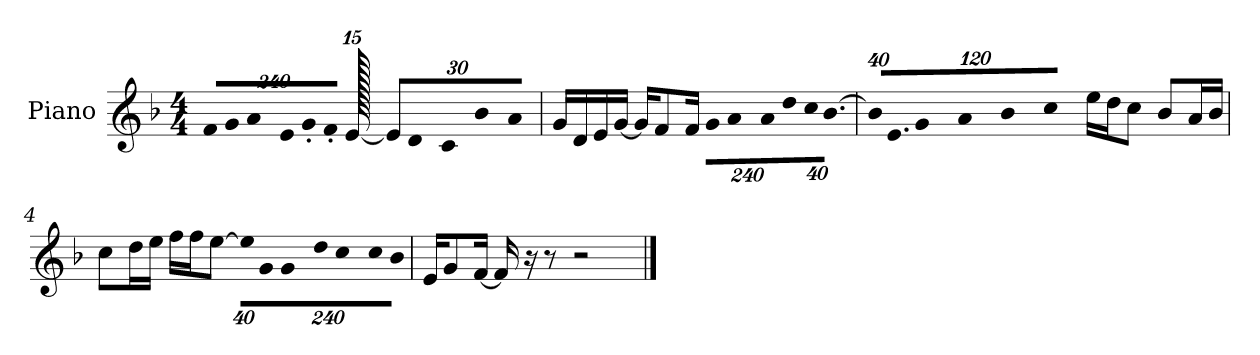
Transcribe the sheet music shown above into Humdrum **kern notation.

**kern
*part1
*staff1
*I"Piano
*I'P-no
*clefG2
*k[b-]
*M4/4
*MM90
*Xbrackettup
=1
!LO:N:vis=16
1920%137f/LL
!LO:N:vis=16
1920%137g/J
!LO:N:vis=8
960%137a/
!LO:N:vis=16
1920%137e/L
!LO:N:vis=16
1920%137g'/
!LO:N:vis=16
1920%137f'/JJ
[1920e/
240%17e/L]
!LO:N:vis=8
960%137d/
!LO:N:vis=8
960%137c/
!LO:N:vis=16
1920%137b-/L
!LO:N:vis=16
1920%137a/JJ
=2
16g/LL
16d/
16e/
[16g/JJ
16g/KL]
8f/
16f/Jk
!LO:N:vis=16
1920%137g\KL
!LO:N:vis=8
960%137a\
!LO:N:vis=16
1920%137a\L
!LO:N:vis=16
1920%137dd\
!LO:N:vis=32
640%23cc\K
!LO:N:vis=16.
[960%103b-\JJ
=3
!LO:N:vis=32
640%23b-/KLL]
!LO:N:vis=16.
960%103e/
!LO:N:vis=16
1920%137g/
!LO:N:vis=16
1920%137a/J
!LO:N:vis=8
960%137b-/
!LO:N:vis=16
1920%137cc/Jk
16ee\LL
16dd\J
8cc\J
8b-/L
16a/L
16b-/JJ
!!LO:LB:g=z
=4
8cc\L
16dd\L
16ee\JJ
16ff\LL
16ff\J
[8ee\J
!LO:N:vis=32
640%23ee\KLL]
!LO:N:vis=16
1920%137g\
!LO:N:vis=32
640%23g\K
!LO:N:vis=16
1920%137dd\J
!LO:N:vis=8
960%137cc\
!LO:N:vis=16
1920%137cc\L
!LO:N:vis=16
1920%137b-\JJ
=5
16e/KL
8g/
[16f/Jk
16f/]
16r
8r
2r
==
*-
